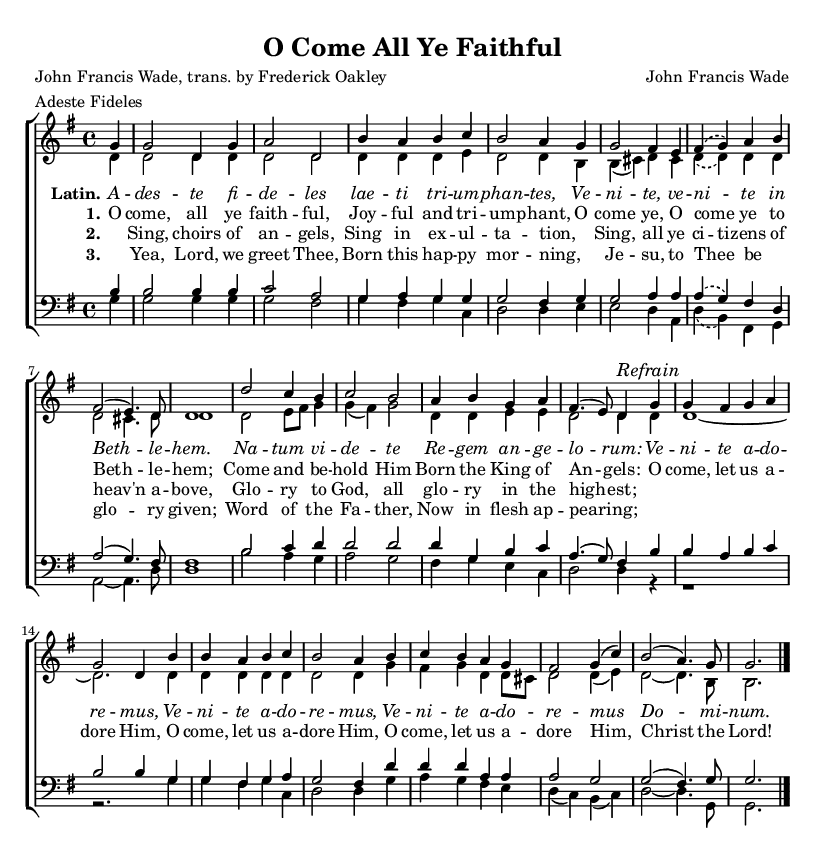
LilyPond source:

\header {
  filename = "o_come_all.ly"
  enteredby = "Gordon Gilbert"
  composer = "John Francis Wade"
  poet = "John Francis Wade, trans. by Frederick Oakley"
  date="1751"
  title = "O Come All Ye Faithful"
  metre = "Adeste Fideles"
  meter = \metre
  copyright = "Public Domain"
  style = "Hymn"
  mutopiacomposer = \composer
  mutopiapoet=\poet
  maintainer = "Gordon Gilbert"
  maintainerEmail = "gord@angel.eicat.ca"
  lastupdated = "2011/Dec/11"
}

\version "2.14.2"

\include "header.ly"

global= {
  \preamble
  \time 4/4
  \key aes \major
  \partial 4
}

sop = \context Voice = "sop"    {
  \voiceOne
  aes'4 aes'2 ees'4 aes' bes'2 ees'
  c''4 bes' c'' des'' c''2 bes'4 aes'
  aes'2 g'4 f' \slurDashed g'( aes') \slurSolid bes' c'' g'2( f'4.) ees'8 ees'1
  ees''2 des''4 c'' des''2 c'' bes'4 c'' aes' bes' g'4.( f'8) ees'4
  ^ \markup{ \large \italic Refrain }
  aes'4 aes' g' aes' bes' aes'2 ees'4
  c'' c'' bes' c'' des'' c''2 bes'4
  c'' des'' c'' bes' aes' g'2 aes'4( des'')
  c''2( bes'4.) aes'8 aes'2. \bar "|."
}

alto=\context Voice = "alto"   {
  \voiceTwo
  ees'4 ees'2 ees'4 ees' ees'2 ees' ees'4 ees' ees' f' ees'2 ees'4 c'
  c'( d') ees' d' \slurDashed ees'4( ees') \slurSolid ees' ees' ees'2 d'4. ees'8 ees'1
  ees'2 f'8 g' aes'4 aes'( g') aes'2 ees'4 ees' f' f' ees'2 ees'4
  ees'4 ees'1 ~ ees'2. ees'4 ees' ees' ees' ees' ees'2 ees'4 aes' g'
  aes' ees' ees'8 d' ees'2 ees'4( f') ees'2 ~ ees'4. c'8 c'2.

}

tenor = \context Voice = "tenor"   {
  \voiceOne
  c'4 c'2 c'4 c' des'2 bes aes4 bes aes aes aes2 g4 aes
  aes2 bes4 bes \slurDashed bes( aes) \slurSolid g ees bes2( aes4.) g8 g1
  c'2 des'4 ees' ees'2 ees' ees'4 aes c' des' bes4.( aes8) g4
  c' c' bes c' des' c'2 c'4 aes aes g aes bes aes2 g4
  ees' ees' ees' bes bes bes2 aes aes( g4.) aes8 aes2.
}

bass = \context Voice = "bass"   {
  \voiceTwo
  aes4 aes2 aes4 aes aes2 g aes4 g aes des ees2 ees4
  f4 f2 ees4 bes, \slurDashed ees( c) g, \slurSolid aes, bes,2 ~ bes,4. ees8 ees1
  c'2 bes4 aes bes2 aes g4 aes f des ees2 ees4 r4
  r1 r2. aes4 aes g aes des ees2 ees4 aes bes aes g f ees( des) c( des)
  ees2 ~ ees4. aes,8 aes,2.
}

accomp=\chordmode {

}



stanzaa = \lyricmode {
  O come, all ye faith -- ful, Joy -- ful and tri -- um -- phant,
  O come ye, O come ye to Beth -- le -- hem;
  Come and be -- hold Him Born the King of An -- gels:

  O come, let us a -- dore Him,
  O come, let us a -- dore Him,
  O come, let us a -- dore Him, Christ the Lord!
}

stanzab = \lyricmode {
  _ God of _ God, _ Light _ of _ Light, _ _
  Lo, He ab -- hors not the Vir -- gin's womb;
  Ve -- ry _  God, Be -- got -- ten, not cre -- a -- ted;
}

stanzac = \lyricmode {
  _ Sing, choirs of an -- gels, Sing in ex -- ul -- ta -- tion, _
  Sing, all ye
  \set ignoreMelismata = ##t
  ci -- ti -- zens
  \unset ignoreMelismata
  of heav'n a -- bove,
  Glo -- ry to God, all glo -- ry in the high -- est;
}

stanzad = \lyricmode {
  _ See how the Shep -- herds, sum -- moned to His cra -- dle,
  _ Lea -- ving their flocks-draw nigh with low -- ly fear;
  We too will thi -- ther Bend our joy -- ful foot -- steps;
}

stanzae = \lyricmode {
  _ Yea, Lord, we greet Thee, Born this hap -- py mor -- ning,
  _ Je -- su, to Thee be _ glo -- ry given;
  Word of the Fa -- ther, Now in flesh ap -- pear -- ing;
}

stanzaf = \lyricmode {
  _ Lo! star -- led chief -- tains, Ma -- ji, Christ a -- dor -- ing
  _ Of -- fer Him frank-in -- cense and gold and myrrh;
  We to the Christ Child Bring our hearts' o -- bla -- tions:
}

latin = \lyricmode {
  \lyricItal
  A -- des -- te fi -- de -- les
  lae -- ti tri -- um -- phan -- tes,
  Ve -- ni -- te, ve -- ni -- te in Beth -- le -- hem.
  Na -- tum vi -- de -- te
  Re -- gem an -- ge -- lo -- rum:
  Ve -- ni -- te a -- do -- re -- mus,
  Ve -- ni -- te a -- do -- re -- mus,
  Ve -- ni -- te a -- do -- re -- mus
  Do -- mi -- num.
}

\score {
  \transpose aes g
  \context ChoirStaff <<
    \context ChordNames \accomp
    \unset ChoirStaff.melismaBusyProperties
    \context Staff ="upper"  { \clef "G" <<
      \global
      \sop
      \alto
    >>}

    \lyricsto "sop" \context Lyrics = "stanza-l" {
      \set stanza = "Latin."
      \latin }
    \lyricsto "sop" \context Lyrics = "stanza-1" {
      \set stanza = "1."
      \stanzaa }
    \lyricsto "sop" \context Lyrics = "stanza-3" {
      \set stanza = "2."
      \stanzac }
    \lyricsto "sop" \context Lyrics = "stanza-5" {
      \set stanza = "3."
      \stanzae }
                                %	\lyricsto "sop" \context Lyrics = "stanza-6" {
                                %		\set stanza = "6."
                                %			\stanzaf }
    \context Staff = "lower"  { \clef "F"<<
      \global
      \tenor
      \bass
    >>}
  >>
}

